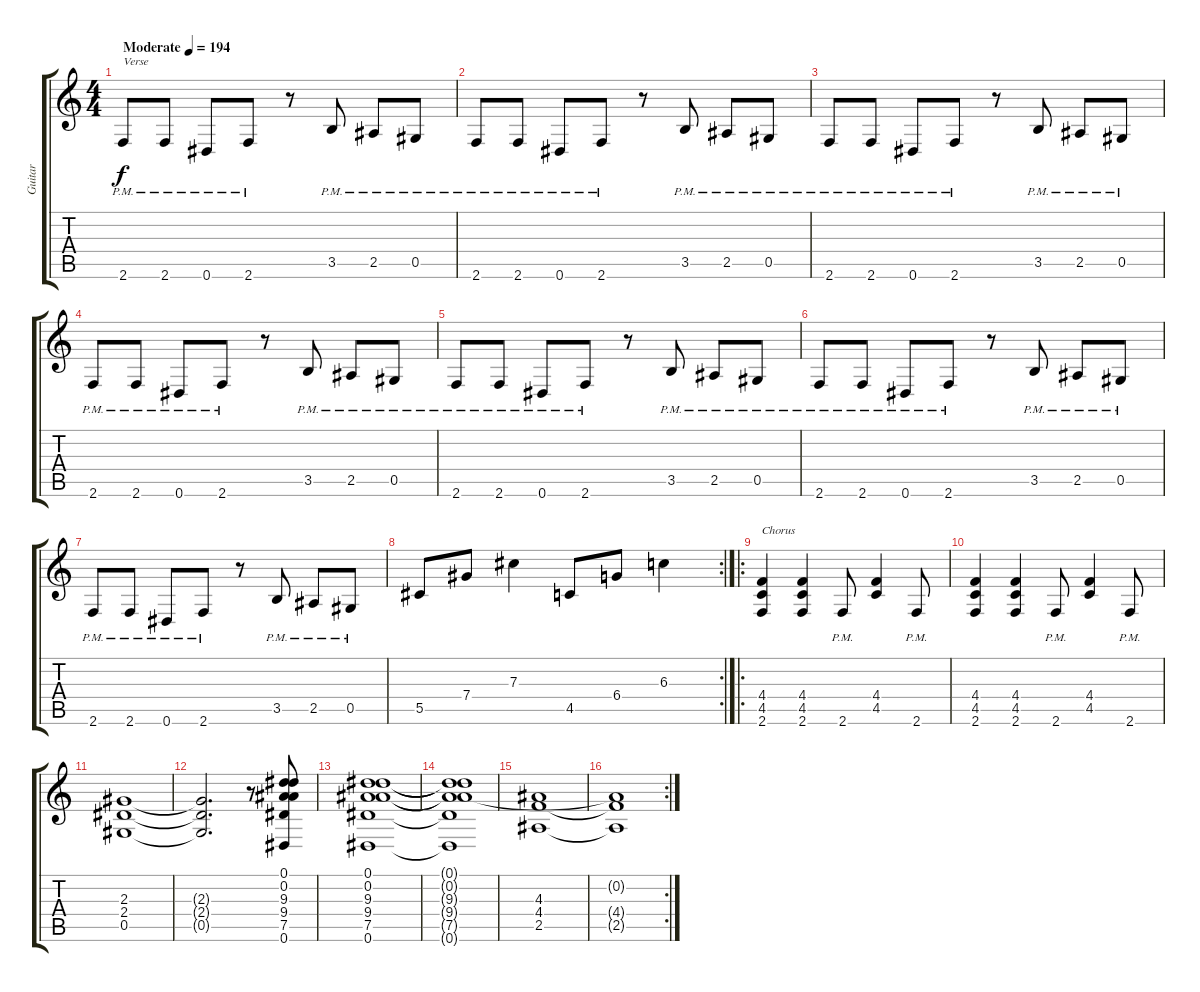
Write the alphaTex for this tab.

\track ("Guitar" "Guitar") {instrument overdrivenguitar}
\staff {score tabs}
\tuning (Eb4 Bb3 Gb3 Db3 Ab2 Eb2) {hide}
\ts (4 4)
\tempo (194 "Moderate")
\clef g2
\ks c
2.6{pm}.8{txt "Verse" dy f instrument overdrivenguitar} 2.6{pm}.8 0.6{pm}.8 2.6{pm}.8 r.8 3.5{pm}.8 2.5{pm}.8 0.5{pm}.8 |
2.6{pm}.8 2.6{pm}.8 0.6{pm}.8 2.6{pm}.8 r.8 3.5{pm}.8 2.5{pm}.8 0.5{pm}.8 |
2.6{pm}.8 2.6{pm}.8 0.6{pm}.8 2.6{pm}.8 r.8 3.5{pm}.8 2.5{pm}.8 0.5{pm}.8 |
2.6{pm}.8 2.6{pm}.8 0.6{pm}.8 2.6{pm}.8 r.8 3.5{pm}.8 2.5{pm}.8 0.5{pm}.8 |
2.6{pm}.8 2.6{pm}.8 0.6{pm}.8 2.6{pm}.8 r.8 3.5{pm}.8 2.5{pm}.8 0.5{pm}.8 |
2.6{pm}.8 2.6{pm}.8 0.6{pm}.8 2.6{pm}.8 r.8 3.5{pm}.8 2.5{pm}.8 0.5{pm}.8 |
2.6{pm}.8 2.6{pm}.8 0.6{pm}.8 2.6{pm}.8 r.8 3.5{pm}.8 2.5{pm}.8 0.5{pm}.8 |
\rc 2
5.5.8 7.4.8 7.3.4 4.5.8 6.4.8 6.3.4 |
\ro
(4.4 4.5 2.6).4{txt "Chorus"} (4.4 4.5 2.6).4 2.6{pm}.8 (4.4 4.5).4 2.6{pm}.8 |
(4.4 4.5 2.6).4 (4.4 4.5 2.6).4 2.6{pm}.8 (4.4 4.5).4 2.6{pm}.8 |
(2.3 2.4 0.5).1 |
(2.3{t} 2.4{t} 0.5{t}).2{d} r.8 (0.1 0.2 9.3 9.4 7.5 0.6).8 |
(0.1 0.2 9.3 9.4 7.5 0.6).1 |
(0.1{t} 0.2{t} 9.3{t} 9.4{t} 7.5{t} 0.6{t}).1 |
(4.3 4.4 2.5).1 |
\rc 2
(0.2{t} 4.4{t} 2.5{t}).1
